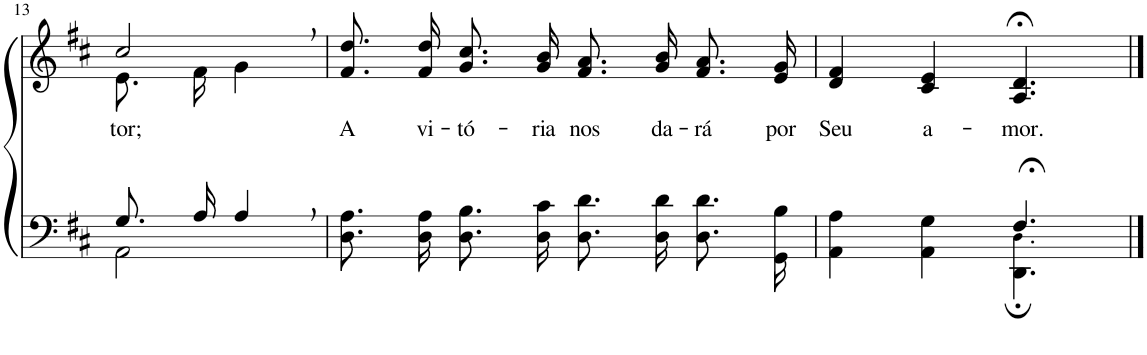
**kern	**kern	**text
*part2	*part1	*part1
*staff2	*staff1	*staff1
*I"Parte III e IV	*I"Parte I e II	*
!!LO:PB:g=z
*clefF4	*clefG2	*
*Trd-1c-2	*Trd-1c-2	*
*k[f#c#]	*k[f#c#]	*
*M4/4	*M4/4	*
=13	=13	=13
*^	*^	*
!	!	!	!	!LO:LY:b
8.G/L	2AA\	2cc#,/	8.e\L	-tor;
16A/Jk	.	.	16f#\Jk	.
4A,/	.	.	4g\	.
*v	*v	*	*	*
=14	=14	=14	=14
!	!	!	!LO:LY:b
*	*v	*v	*
8.D\ 8.A\L	8.f#/ 8.dd/L	A
!	!	!LO:LY:b
16D\ 16A\Jk	16f#/ 16dd/Jk	vi-
!	!	!LO:LY:b
8.D\ 8.B\L	8.g/ 8.cc#/L	-tó-
!	!	!LO:LY:b
16D\ 16c#\Jk	16g/ 16b/Jk	-ria
!	!	!LO:LY:b
8.D\ 8.d\L	8.f#/ 8.a/L	nos
!	!	!LO:LY:b
16D\ 16d\Jk	16g/ 16b/Jk	da-
!	!	!LO:LY:b
8.D\ 8.d\L	8.f#/ 8.a/L	-rá
!	!	!LO:LY:b
16GG\ 16B\Jk	16e/ 16g/Jk	por
=15	=15	=15
*^	*	*
!	!	!	!LO:LY:b
2ryy	4AA\ 4A\	4d/ 4f#/	Seu
!	!	!	!LO:LY:b
.	4AA\ 4G\	4c#/ 4e/	a-
!	!	!	!LO:LY:b
4.F#;</	4.DD\; 4.D!\;	4.A/;< 4.d/;<	-mor.
*v	*v	*	*
==	==	==
*-	*-	*-
